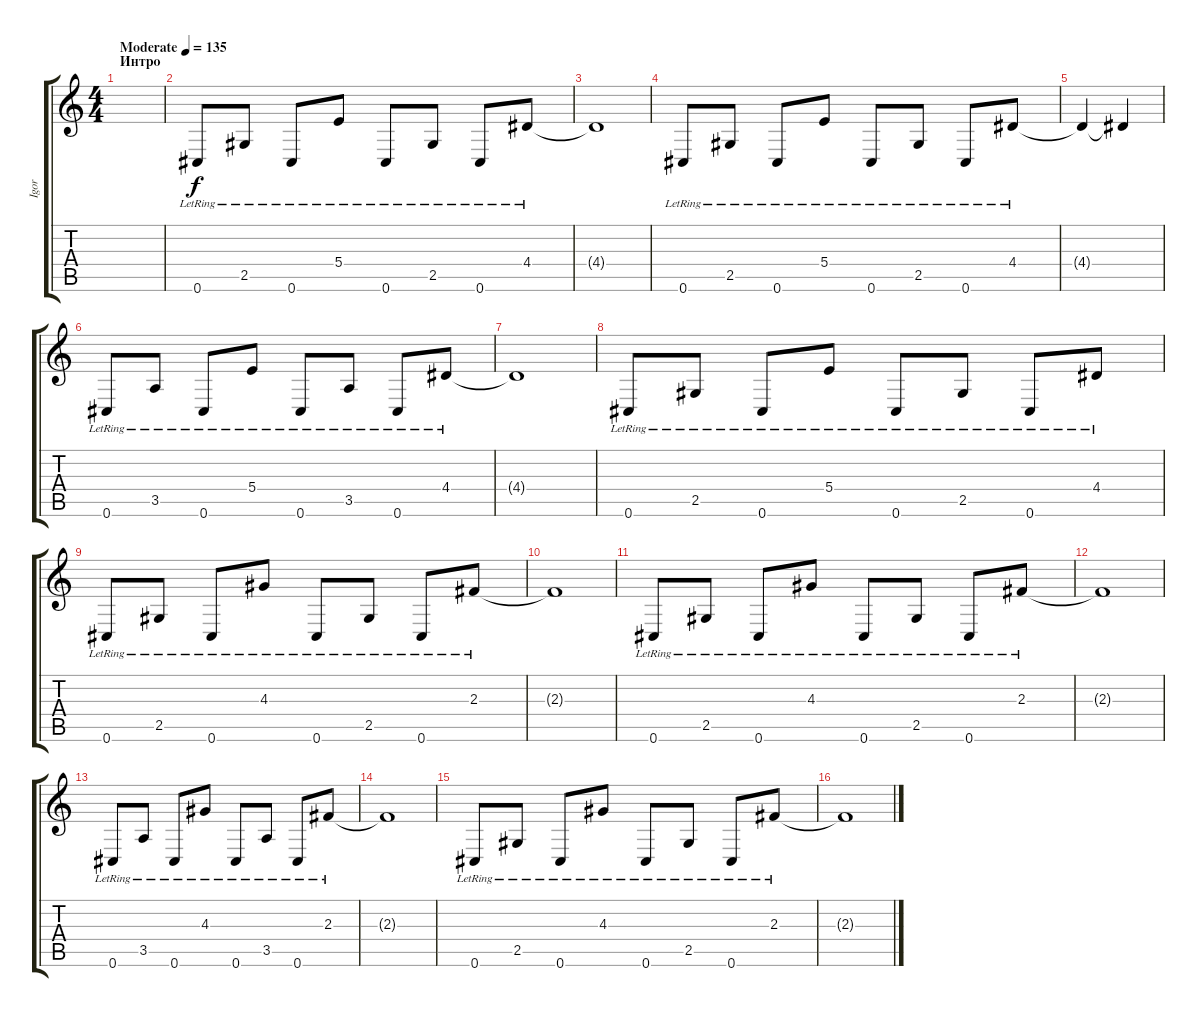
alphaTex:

\track ("Igor" "Igor") {instrument acousticguitarsteel}
\staff {score tabs}
\tuning (Db4 Ab3 E3 B2 Gb2 Db2) {hide}
\ts (4 4)
\section ("" "Интро")
\tempo (135 "Moderate")
\clef g2
\ks c
|
0.6{lr}.8 2.5{lr}.8 0.6{lr}.8 5.4{lr}.8 0.6{lr}.8 2.5{lr}.8 0.6{lr}.8 4.4{lr}.8 |
4.4{t}.1 |
0.6{lr}.8 2.5{lr}.8 0.6{lr}.8 5.4{lr}.8 0.6{lr}.8 2.5{lr}.8 0.6{lr}.8 4.4{lr}.8 |
4.4{t}.4 4.4{t}.4 |
0.6{lr}.8 3.5{lr}.8 0.6{lr}.8 5.4{lr}.8 0.6{lr}.8 3.5{lr}.8 0.6{lr}.8 4.4{lr}.8 |
4.4{t}.1 |
0.6{lr}.8 2.5{lr}.8 0.6{lr}.8 5.4{lr}.8 0.6{lr}.8 2.5{lr}.8 0.6{lr}.8 4.4{lr}.8 |
0.6{lr}.8 2.5{lr}.8 0.6{lr}.8 4.3{lr}.8 0.6{lr}.8 2.5{lr}.8 0.6{lr}.8 2.3{lr}.8 |
2.3{t}.1 |
0.6{lr}.8 2.5{lr}.8 0.6{lr}.8 4.3{lr}.8 0.6{lr}.8 2.5{lr}.8 0.6{lr}.8 2.3{lr}.8 |
2.3{t}.1 |
0.6{lr}.8 3.5{lr}.8 0.6{lr}.8 4.3{lr}.8 0.6{lr}.8 3.5{lr}.8 0.6{lr}.8 2.3{lr}.8 |
2.3{t}.1 |
0.6{lr}.8 2.5{lr}.8 0.6{lr}.8 4.3{lr}.8 0.6{lr}.8 2.5{lr}.8 0.6{lr}.8 2.3{lr}.8 |
2.3{t}.1
